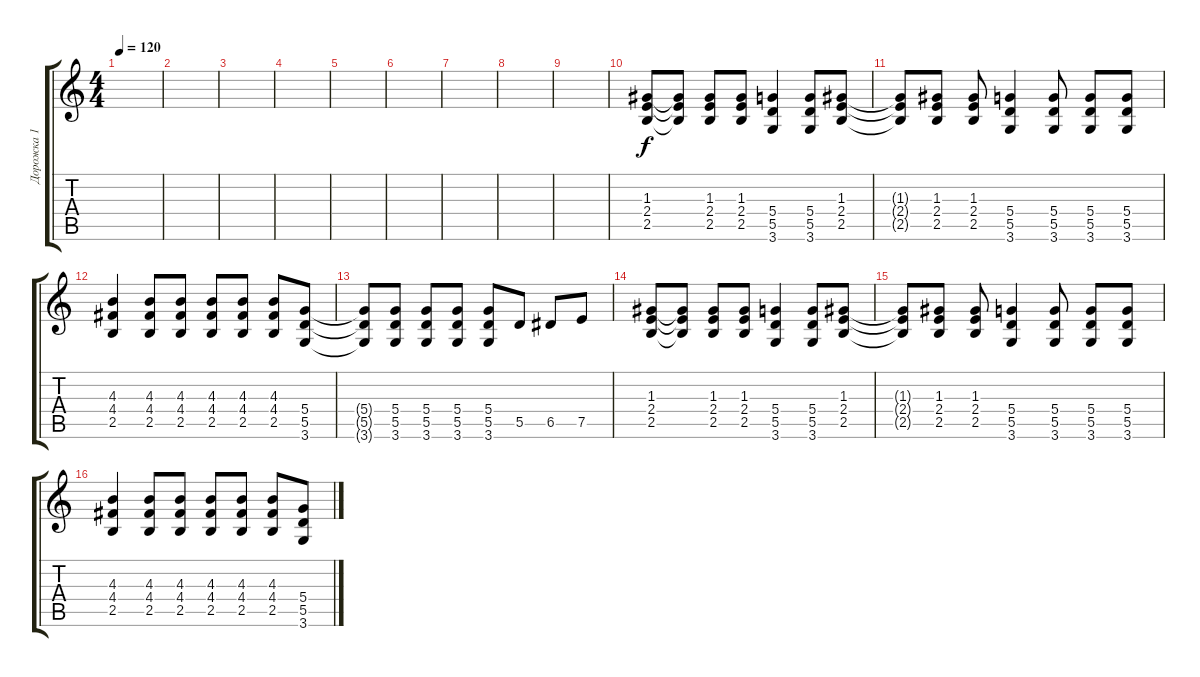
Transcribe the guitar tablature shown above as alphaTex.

\track ("Дорожка 1" "Дорожка 1") {instrument electricguitarclean}
\staff {score tabs}
\tuning (E4 B3 G3 D3 A2 E2) {hide}
\ts (4 4)
\tempo 120
\clef g2
\ks c
|
|
|
|
|
|
|
|
|
(1.3 2.4 2.5).8 (1.3{t} 2.4{t} 2.5{t}).8 (1.3 2.4 2.5).8 (1.3 2.4 2.5).8 (5.4 5.5 3.6).4 (5.4 5.5 3.6).8 (1.3 2.4 2.5).8 |
(1.3{t} 2.4{t} 2.5{t}).8 (1.3 2.4 2.5).8 (1.3 2.4 2.5).8 (5.4 5.5 3.6).4 (5.4 5.5 3.6).8 (5.4 5.5 3.6).8 (5.4 5.5 3.6).8 |
(4.3 4.4 2.5).4 (4.3 4.4 2.5).8 (4.3 4.4 2.5).8 (4.3 4.4 2.5).8 (4.3 4.4 2.5).8 (4.3 4.4 2.5).8 (5.4 5.5 3.6).8 |
(5.4{t} 5.5{t} 3.6{t}).8 (5.4 5.5 3.6).8 (5.4 5.5 3.6).8 (5.4 5.5 3.6).8 (5.4 5.5 3.6).8 5.5.8 6.5.8 7.5.8 |
(1.3 2.4 2.5).8 (1.3{t} 2.4{t} 2.5{t}).8 (1.3 2.4 2.5).8 (1.3 2.4 2.5).8 (5.4 5.5 3.6).4 (5.4 5.5 3.6).8 (1.3 2.4 2.5).8 |
(1.3{t} 2.4{t} 2.5{t}).8 (1.3 2.4 2.5).8 (1.3 2.4 2.5).8 (5.4 5.5 3.6).4 (5.4 5.5 3.6).8 (5.4 5.5 3.6).8 (5.4 5.5 3.6).8 |
(4.3 4.4 2.5).4 (4.3 4.4 2.5).8 (4.3 4.4 2.5).8 (4.3 4.4 2.5).8 (4.3 4.4 2.5).8 (4.3 4.4 2.5).8 (5.4 5.5 3.6).8
